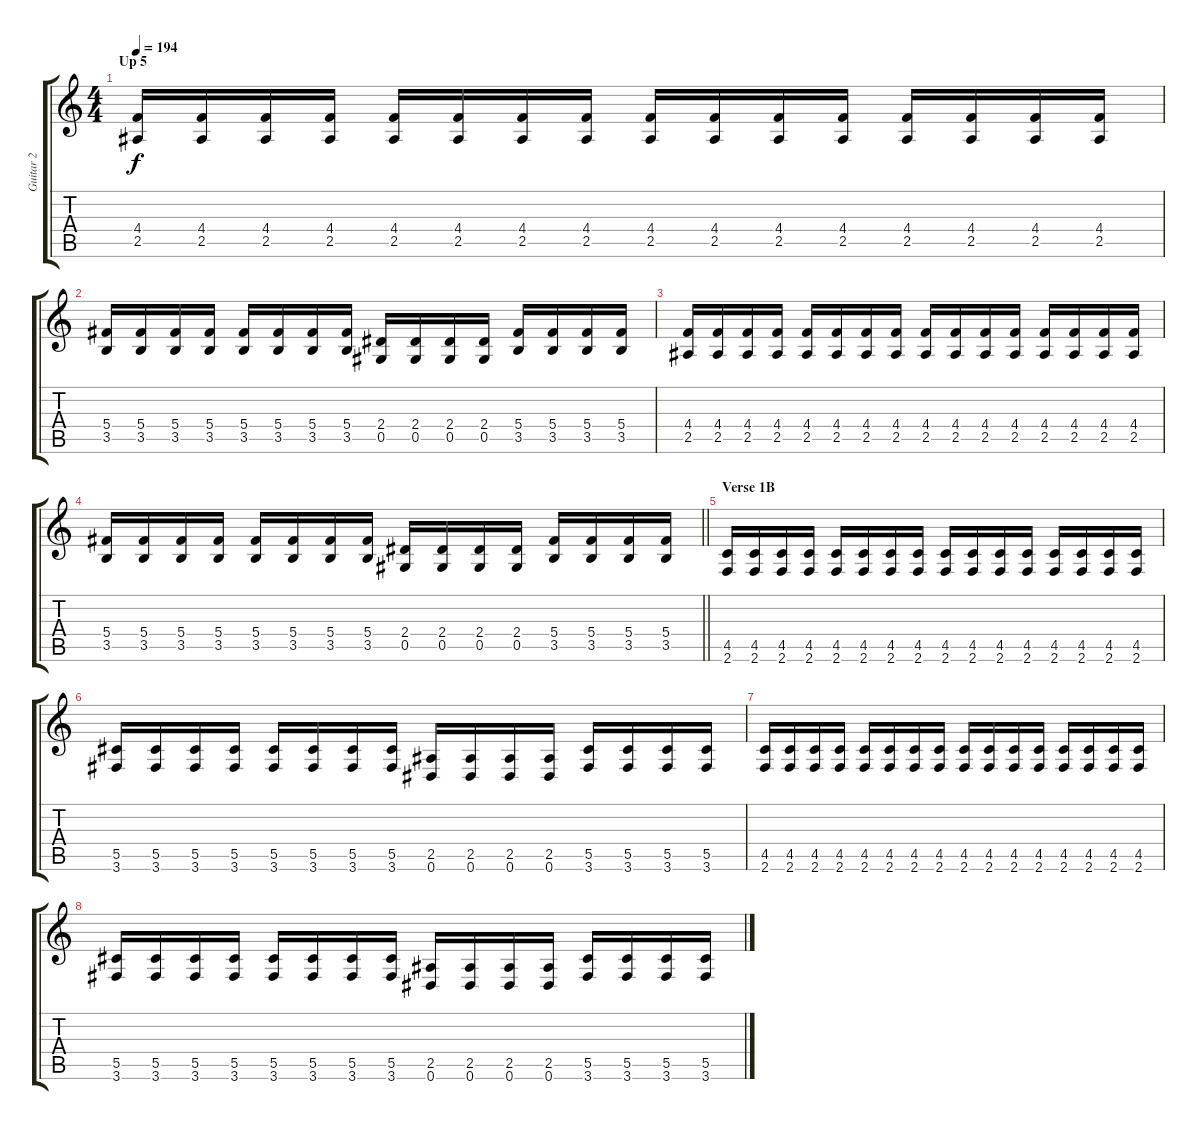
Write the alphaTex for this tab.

\track ("Guitar 2" "Guitar 2") {instrument overdrivenguitar}
\staff {score tabs}
\tuning (Eb4 Bb3 Gb3 Db3 Ab2 Eb2) {hide}
\ts (4 4)
\section ("" "Up 5")
\tempo 194
\clef g2
\ks c
(4.4 2.5).16{dy f} (4.4 2.5).16 (4.4 2.5).16 (4.4 2.5).16 (4.4 2.5).16 (4.4 2.5).16 (4.4 2.5).16 (4.4 2.5).16 (4.4 2.5).16 (4.4 2.5).16 (4.4 2.5).16 (4.4 2.5).16 (4.4 2.5).16 (4.4 2.5).16 (4.4 2.5).16 (4.4 2.5).16 |
(5.4 3.5).16 (5.4 3.5).16 (5.4 3.5).16 (5.4 3.5).16 (5.4 3.5).16 (5.4 3.5).16 (5.4 3.5).16 (5.4 3.5).16 (2.4 0.5).16 (2.4 0.5).16 (2.4 0.5).16 (2.4 0.5).16 (5.4 3.5).16 (5.4 3.5).16 (5.4 3.5).16 (5.4 3.5).16 |
(4.4 2.5).16 (4.4 2.5).16 (4.4 2.5).16 (4.4 2.5).16 (4.4 2.5).16 (4.4 2.5).16 (4.4 2.5).16 (4.4 2.5).16 (4.4 2.5).16 (4.4 2.5).16 (4.4 2.5).16 (4.4 2.5).16 (4.4 2.5).16 (4.4 2.5).16 (4.4 2.5).16 (4.4 2.5).16 |
\barLineRight lightlight
(5.4 3.5).16 (5.4 3.5).16 (5.4 3.5).16 (5.4 3.5).16 (5.4 3.5).16 (5.4 3.5).16 (5.4 3.5).16 (5.4 3.5).16 (2.4 0.5).16 (2.4 0.5).16 (2.4 0.5).16 (2.4 0.5).16 (5.4 3.5).16 (5.4 3.5).16 (5.4 3.5).16 (5.4 3.5).16 |
\section ("" "Verse 1B")
(4.5 2.6).16 (4.5 2.6).16 (4.5 2.6).16 (4.5 2.6).16 (4.5 2.6).16 (4.5 2.6).16 (4.5 2.6).16 (4.5 2.6).16 (4.5 2.6).16 (4.5 2.6).16 (4.5 2.6).16 (4.5 2.6).16 (4.5 2.6).16 (4.5 2.6).16 (4.5 2.6).16 (4.5 2.6).16 |
(5.5 3.6).16 (5.5 3.6).16 (5.5 3.6).16 (5.5 3.6).16 (5.5 3.6).16 (5.5 3.6).16 (5.5 3.6).16 (5.5 3.6).16 (2.5 0.6).16 (2.5 0.6).16 (2.5 0.6).16 (2.5 0.6).16 (5.5 3.6).16 (5.5 3.6).16 (5.5 3.6).16 (5.5 3.6).16 |
(4.5 2.6).16 (4.5 2.6).16 (4.5 2.6).16 (4.5 2.6).16 (4.5 2.6).16 (4.5 2.6).16 (4.5 2.6).16 (4.5 2.6).16 (4.5 2.6).16 (4.5 2.6).16 (4.5 2.6).16 (4.5 2.6).16 (4.5 2.6).16 (4.5 2.6).16 (4.5 2.6).16 (4.5 2.6).16 |
(5.5 3.6).16 (5.5 3.6).16 (5.5 3.6).16 (5.5 3.6).16 (5.5 3.6).16 (5.5 3.6).16 (5.5 3.6).16 (5.5 3.6).16 (2.5 0.6).16 (2.5 0.6).16 (2.5 0.6).16 (2.5 0.6).16 (5.5 3.6).16 (5.5 3.6).16 (5.5 3.6).16 (5.5 3.6).16
